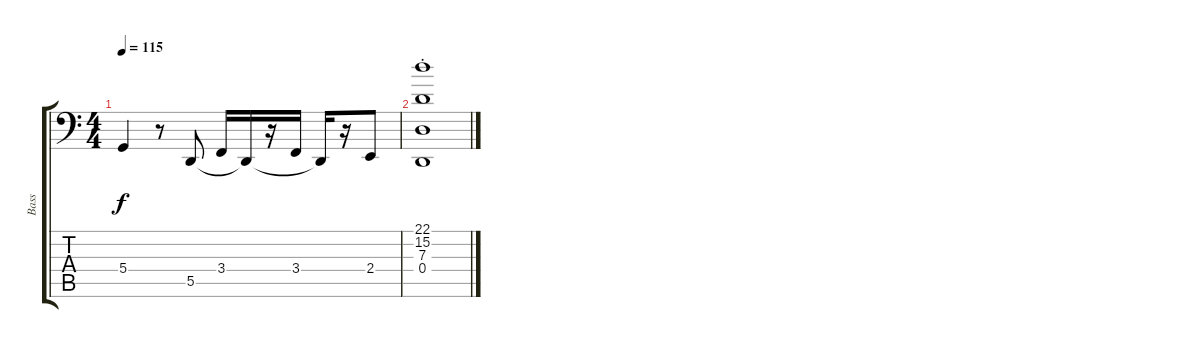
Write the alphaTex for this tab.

\track ("Bass" "Bass") {instrument lead8bassandlead}
\staff {score tabs}
\tuning (E3 B2 G2 D2 A1 E1) {hide}
\ts (4 4)
\tempo 115
\clef f4
\ks c
5.4{t}.4{dy f} r.8 5.5.8 3.4.16 5.5{t}.16 r.16 3.4.16 5.5{t}.16 r.16 2.4.8 |
(22.1{st} 15.2{st} 7.3{st} 0.4{st}).1{instrument orchestrahit}
